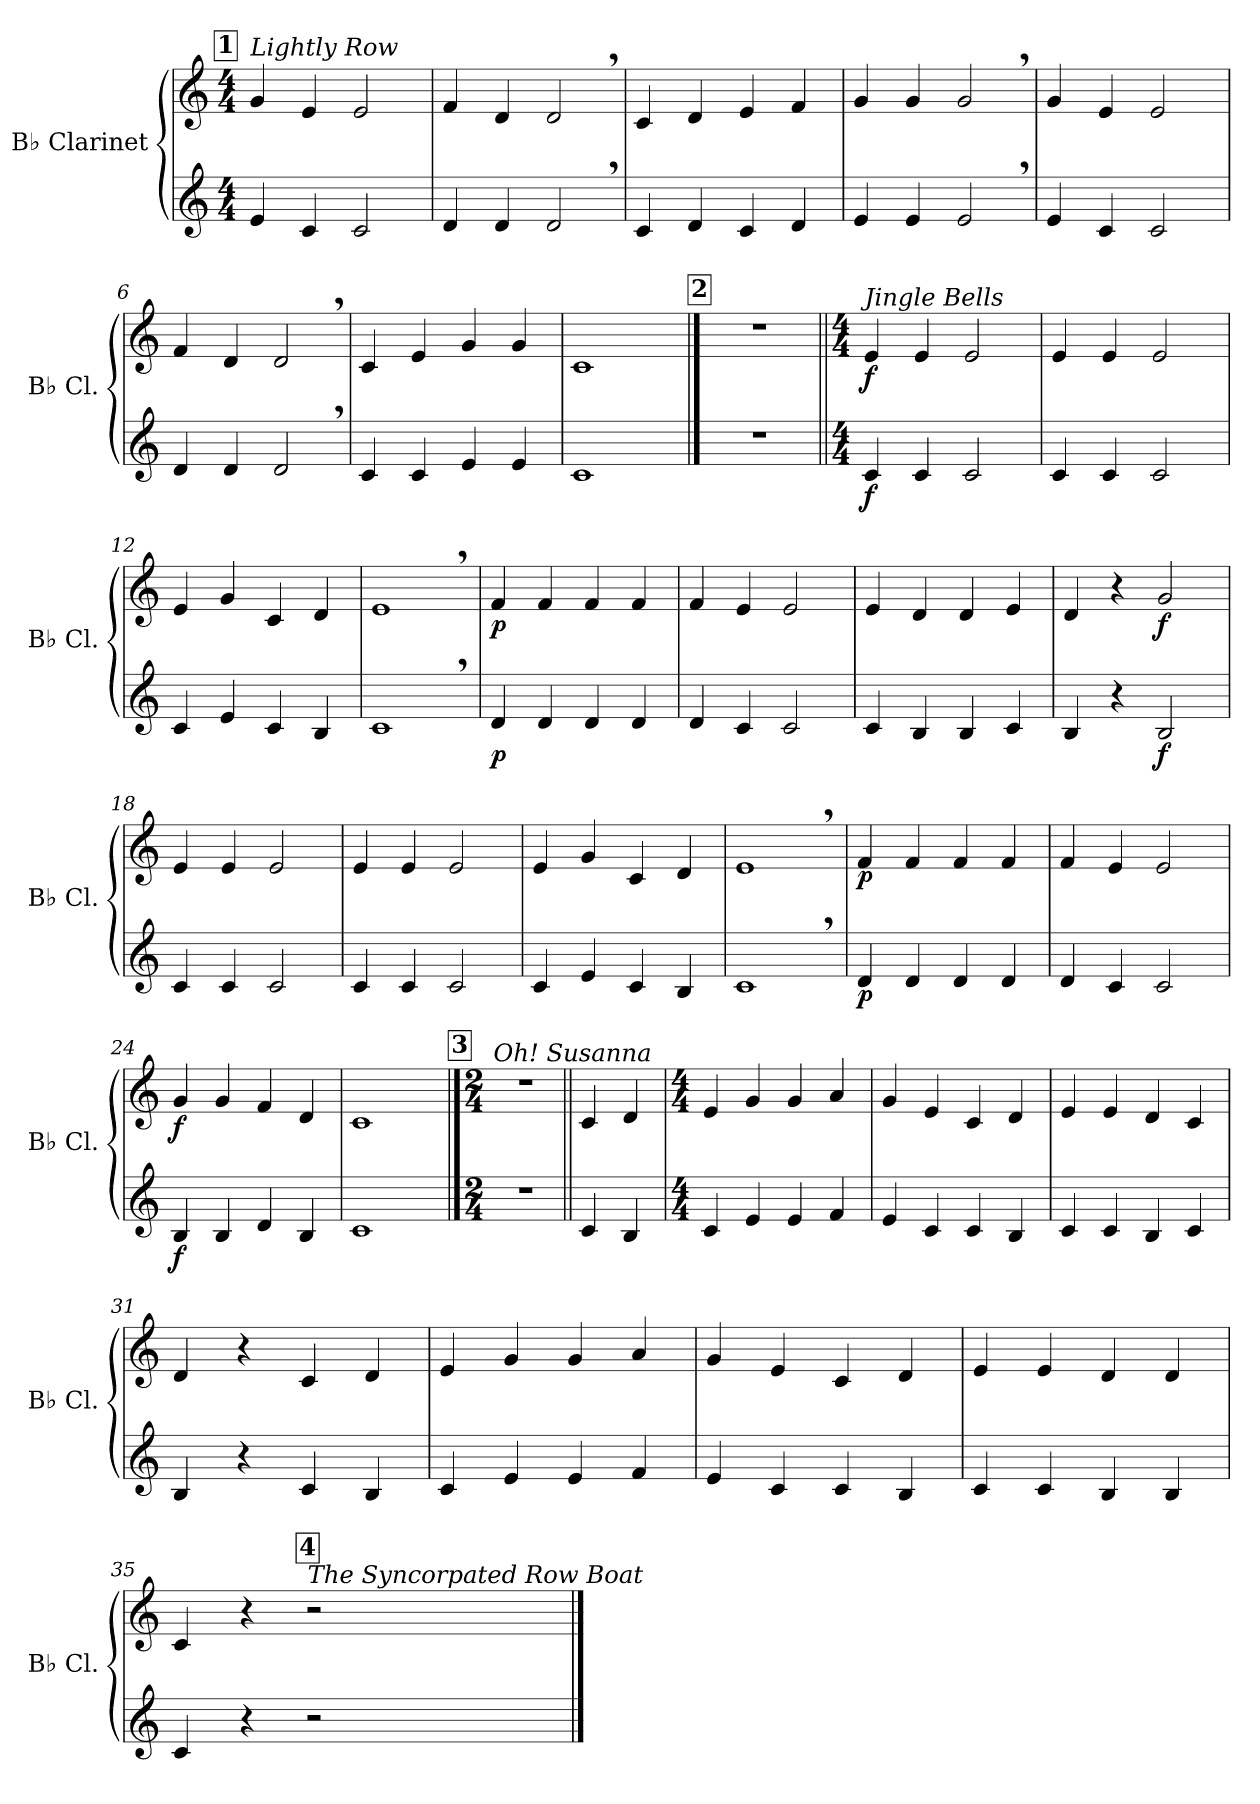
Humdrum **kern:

**kern	**dynam	**kern	**dynam
*part2	*part2	*part1	*part1
*staff2	*staff2	*staff1	*staff1
*I"B♭ Clarinet	*	*I"B♭ Clarinet	*
*I'B♭ Cl.	*	*I'B♭ Cl.	*
*clefG2	*	*clefG2	*
*ITrd1c2	*	*ITrd1c2	*
*k[b-e-]	*	*k[b-e-]	*
*M4/4	*	*M4/4	*
!!LO:REH:place=s1:a:B:fs=14:t=1
=1	=1	=1	=1
!	!	!LO:TX:a:i:t=Lightly Row	!
4d/	.	4f/	.
4B-/	.	4d/	.
2B-/	.	2d/	.
=2	=2	=2	=2
4c/	.	4e-/	.
4c/	.	4c/	.
2c,/	.	2c,/	.
=3	=3	=3	=3
4B-/	.	4B-/	.
4c/	.	4c/	.
4B-/	.	4d/	.
4c/	.	4e-/	.
=4	=4	=4	=4
4d/	.	4f/	.
4d/	.	4f/	.
2d,/	.	2f,/	.
=5	=5	=5	=5
4d/	.	4f/	.
4B-/	.	4d/	.
2B-/	.	2d/	.
=6	=6	=6	=6
4c/	.	4e-/	.
4c/	.	4c/	.
2c,/	.	2c,/	.
=7	=7	=7	=7
4B-/	.	4B-/	.
4B-/	.	4d/	.
4d/	.	4f/	.
4d/	.	4f/	.
=8	=8	=8	=8
1B-	.	1B-	.
!!LO:REH:place=s1:a:B:fs=14:t=2
==9	==9	==9	==9
1r	.	1r	.
=10||	=10||	=10||	=10||
*M4/4	*	*M4/4	*
!	!	!LO:TX:a:i:t=Jingle Bells	!
!	!LO:DY:b	!	!LO:DY:b
4B-/	f	4d/	f
4B-/	.	4d/	.
2B-/	.	2d/	.
!!LO:LB:g=z
=11	=11	=11	=11
4B-/	.	4d/	.
4B-/	.	4d/	.
2B-/	.	2d/	.
=12	=12	=12	=12
4B-/	.	4d/	.
4d/	.	4f/	.
4B-/	.	4B-/	.
4A/	.	4c/	.
=13	=13	=13	=13
1B-,	.	1d,	.
=14	=14	=14	=14
!	!LO:DY:b	!	!LO:DY:b
4c/	p	4e-/	p
4c/	.	4e-/	.
4c/	.	4e-/	.
4c/	.	4e-/	.
=15	=15	=15	=15
4c/	.	4e-/	.
4B-/	.	4d/	.
2B-/	.	2d/	.
=16	=16	=16	=16
4B-/	.	4d/	.
4A/	.	4c/	.
4A/	.	4c/	.
4B-/	.	4d/	.
=17	=17	=17	=17
4A/	.	4c/	.
4r	.	4r	.
!	!LO:DY:b	!	!LO:DY:b
2A/	f	2f/	f
=18	=18	=18	=18
4B-/	.	4d/	.
4B-/	.	4d/	.
2B-/	.	2d/	.
=19	=19	=19	=19
4B-/	.	4d/	.
4B-/	.	4d/	.
2B-/	.	2d/	.
=20	=20	=20	=20
4B-/	.	4d/	.
4d/	.	4f/	.
4B-/	.	4B-/	.
4A/	.	4c/	.
!!LO:LB:g=z
=21	=21	=21	=21
1B-,	.	1d,	.
=22	=22	=22	=22
!	!LO:DY:b	!	!LO:DY:b
4c/	p	4e-/	p
4c/	.	4e-/	.
4c/	.	4e-/	.
4c/	.	4e-/	.
=23	=23	=23	=23
4c/	.	4e-/	.
4B-/	.	4d/	.
2B-/	.	2d/	.
=24	=24	=24	=24
!	!LO:DY:b	!	!LO:DY:b
4A/	f	4f/	f
4A/	.	4f/	.
4c/	.	4e-/	.
4A/	.	4c/	.
=25	=25	=25	=25
1B-	.	1B-	.
!!LO:REH:place=s1:a:B:fs=14:t=3
==26	==26	==26	==26
*M2/4	*	*M2/4	*
!	!	!LO:TX:a:i:t=Oh! Susanna	!
2r	.	2r	.
=27||	=27||	=27||	=27||
4B-/	.	4B-/	.
4A/	.	4c/	.
=28	=28	=28	=28
*M4/4	*	*M4/4	*
4B-/	.	4d/	.
4d/	.	4f/	.
4d/	.	4f/	.
4e-/	.	4g/	.
=29	=29	=29	=29
4d/	.	4f/	.
4B-/	.	4d/	.
4B-/	.	4B-/	.
4A/	.	4c/	.
=30	=30	=30	=30
4B-/	.	4d/	.
4B-/	.	4d/	.
4A/	.	4c/	.
4B-/	.	4B-/	.
!!LO:LB:g=z
=31	=31	=31	=31
4A/	.	4c/	.
4r	.	4r	.
4B-/	.	4B-/	.
4A/	.	4c/	.
=32	=32	=32	=32
4B-/	.	4d/	.
4d/	.	4f/	.
4d/	.	4f/	.
4e-/	.	4g/	.
=33	=33	=33	=33
4d/	.	4f/	.
4B-/	.	4d/	.
4B-/	.	4B-/	.
4A/	.	4c/	.
=34	=34	=34	=34
4B-/	.	4d/	.
4B-/	.	4d/	.
4A/	.	4c/	.
4A/	.	4c/	.
!!LO:REH:place=s1:a:B:fs=14:t=4:qo=2
=35	=35	=35	=35
4B-/	.	4B-/	.
4r	.	4r	.
!	!	!LO:TX:a:i:t=The Syncorpated Row Boat	!
2r	.	2r	.
==	==	==	==
*-	*-	*-	*-
